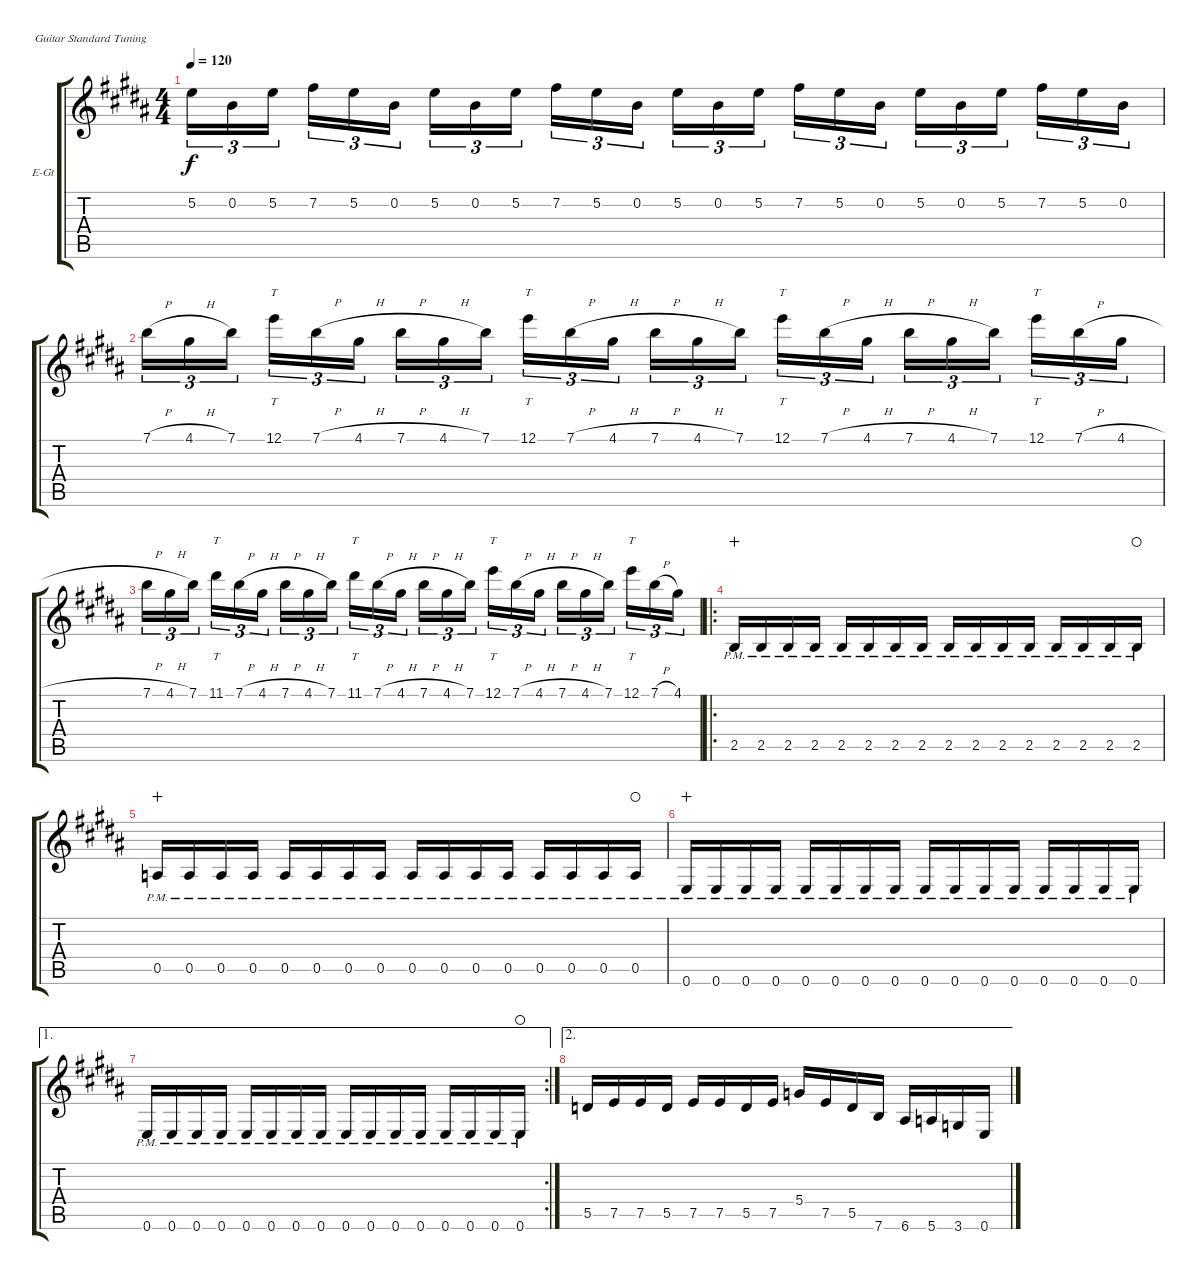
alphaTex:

\bracketExtendMode groupsimilarinstruments
\firstSystemTrackNameOrientation horizontal
\otherSystemsTrackNameOrientation horizontal
\track ("Nay Windhead" "E-Gt") {instrument overdrivenguitar}
\staff {score tabs}
\tuning (E4 B3 G3 D3 A2 E2)
\ts (4 4)
\tempo 120
\clef g2
\ks g#minor
5.2{acc forcenatural}.16{tu (3 2) dy f} 0.2{acc forcenatural}.16{tu (3 2)} 5.2{acc forcenatural}.16{tu (3 2)} 7.2{acc #}.16{tu (3 2)} 5.2{acc forcenatural}.16{tu (3 2)} 0.2{acc forcenatural}.16{tu (3 2)} 5.2{acc forcenatural}.16{tu (3 2)} 0.2{acc forcenatural}.16{tu (3 2)} 5.2{acc forcenatural}.16{tu (3 2)} 7.2{acc #}.16{tu (3 2)} 5.2{acc forcenatural}.16{tu (3 2)} 0.2{acc forcenatural}.16{tu (3 2)} 5.2{acc forcenatural}.16{tu (3 2)} 0.2{acc forcenatural}.16{tu (3 2)} 5.2{acc forcenatural}.16{tu (3 2)} 7.2{acc #}.16{tu (3 2)} 5.2{acc forcenatural}.16{tu (3 2)} 0.2{acc forcenatural}.16{tu (3 2)} 5.2{acc forcenatural}.16{tu (3 2)} 0.2{acc forcenatural}.16{tu (3 2)} 5.2{acc forcenatural}.16{tu (3 2)} 7.2{acc #}.16{tu (3 2)} 5.2{acc forcenatural}.16{tu (3 2)} 0.2{acc forcenatural}.16{tu (3 2)} |
7.1{h acc forcenatural}.16{tu (3 2)} 4.1{h acc #}.16{tu (3 2)} 7.1{acc forcenatural}.16{tu (3 2)} 12.1{acc forcenatural}.16{tt tu (3 2)} 7.1{h acc forcenatural}.16{tu (3 2)} 4.1{h acc #}.16{tu (3 2)} 7.1{h acc forcenatural}.16{tu (3 2)} 4.1{h acc #}.16{tu (3 2)} 7.1{acc forcenatural}.16{tu (3 2)} 12.1{acc forcenatural}.16{tt tu (3 2)} 7.1{h acc forcenatural}.16{tu (3 2)} 4.1{h acc #}.16{tu (3 2)} 7.1{h acc forcenatural}.16{tu (3 2)} 4.1{h acc #}.16{tu (3 2)} 7.1{acc forcenatural}.16{tu (3 2)} 12.1{acc forcenatural}.16{tt tu (3 2)} 7.1{h acc forcenatural}.16{tu (3 2)} 4.1{h acc #}.16{tu (3 2)} 7.1{h acc forcenatural}.16{tu (3 2)} 4.1{h acc #}.16{tu (3 2)} 7.1{acc forcenatural}.16{tu (3 2)} 12.1{acc forcenatural}.16{tt tu (3 2)} 7.1{h acc forcenatural}.16{tu (3 2)} 4.1{h acc #}.16{tu (3 2)} |
7.1{h acc forcenatural}.16{tu (3 2)} 4.1{h acc #}.16{tu (3 2)} 7.1{acc forcenatural}.16{tu (3 2)} 11.1{acc #}.16{tt tu (3 2)} 7.1{h acc forcenatural}.16{tu (3 2)} 4.1{h acc #}.16{tu (3 2)} 7.1{h acc forcenatural}.16{tu (3 2)} 4.1{h acc #}.16{tu (3 2)} 7.1{acc forcenatural}.16{tu (3 2)} 11.1{acc #}.16{tt tu (3 2)} 7.1{h acc forcenatural}.16{tu (3 2)} 4.1{h acc #}.16{tu (3 2)} 7.1{h acc forcenatural}.16{tu (3 2)} 4.1{h acc #}.16{tu (3 2)} 7.1{acc forcenatural}.16{tu (3 2)} 12.1{acc forcenatural}.16{tt tu (3 2)} 7.1{h acc forcenatural}.16{tu (3 2)} 4.1{h acc #}.16{tu (3 2)} 7.1{h acc forcenatural}.16{tu (3 2)} 4.1{h acc #}.16{tu (3 2)} 7.1{acc forcenatural}.16{tu (3 2)} 12.1{acc forcenatural}.16{tt tu (3 2)} 7.1{h acc forcenatural}.16{tu (3 2)} 4.1{acc #}.16{tu (3 2)} |
\ro
2.5{pm acc forcenatural}.16{wahc} 2.5{pm acc forcenatural}.16 2.5{pm acc forcenatural}.16 2.5{pm acc forcenatural}.16 2.5{pm acc forcenatural}.16 2.5{pm acc forcenatural}.16 2.5{pm acc forcenatural}.16 2.5{pm acc forcenatural}.16 2.5{pm acc forcenatural}.16 2.5{pm acc forcenatural}.16 2.5{pm acc forcenatural}.16 2.5{pm acc forcenatural}.16 2.5{pm acc forcenatural}.16 2.5{pm acc forcenatural}.16 2.5{pm acc forcenatural}.16 2.5{pm acc forcenatural}.16{waho} |
0.5{pm acc forcenatural}.16{wahc} 0.5{pm acc forcenatural}.16 0.5{pm acc forcenatural}.16 0.5{pm acc forcenatural}.16 0.5{pm acc forcenatural}.16 0.5{pm acc forcenatural}.16 0.5{pm acc forcenatural}.16 0.5{pm acc forcenatural}.16 0.5{pm acc forcenatural}.16 0.5{pm acc forcenatural}.16 0.5{pm acc forcenatural}.16 0.5{pm acc forcenatural}.16 0.5{pm acc forcenatural}.16 0.5{pm acc forcenatural}.16 0.5{pm acc forcenatural}.16 0.5{pm acc forcenatural}.16{waho} |
0.6{pm acc forcenatural}.16{wahc} 0.6{pm acc forcenatural}.16 0.6{pm acc forcenatural}.16 0.6{pm acc forcenatural}.16 0.6{pm acc forcenatural}.16 0.6{pm acc forcenatural}.16 0.6{pm acc forcenatural}.16 0.6{pm acc forcenatural}.16 0.6{pm acc forcenatural}.16 0.6{pm acc forcenatural}.16 0.6{pm acc forcenatural}.16 0.6{pm acc forcenatural}.16 0.6{pm acc forcenatural}.16 0.6{pm acc forcenatural}.16 0.6{pm acc forcenatural}.16 0.6{pm acc forcenatural}.16 |
\ae 1
\rc 2
0.6{pm acc forcenatural}.16 0.6{pm acc forcenatural}.16 0.6{pm acc forcenatural}.16 0.6{pm acc forcenatural}.16 0.6{pm acc forcenatural}.16 0.6{pm acc forcenatural}.16 0.6{pm acc forcenatural}.16 0.6{pm acc forcenatural}.16 0.6{pm acc forcenatural}.16 0.6{pm acc forcenatural}.16 0.6{pm acc forcenatural}.16 0.6{pm acc forcenatural}.16 0.6{pm acc forcenatural}.16 0.6{pm acc forcenatural}.16 0.6{pm acc forcenatural}.16 0.6{pm acc forcenatural}.16{waho} |
\ae 2
5.5{acc forcenatural}.16 7.5{acc forcenatural}.16 7.5{acc forcenatural}.16 5.5{acc forcenatural}.16 7.5{acc forcenatural}.16 7.5{acc forcenatural}.16 5.5{acc forcenatural}.16 7.5{acc forcenatural}.16 5.4{acc forcenatural}.16 7.5{acc forcenatural}.16 5.5{acc forcenatural}.16 7.6{acc forcenatural}.16 6.6{acc #}.16 5.6{acc forcenatural}.16 3.6{acc forcenatural}.16 0.6{acc forcenatural}.16
